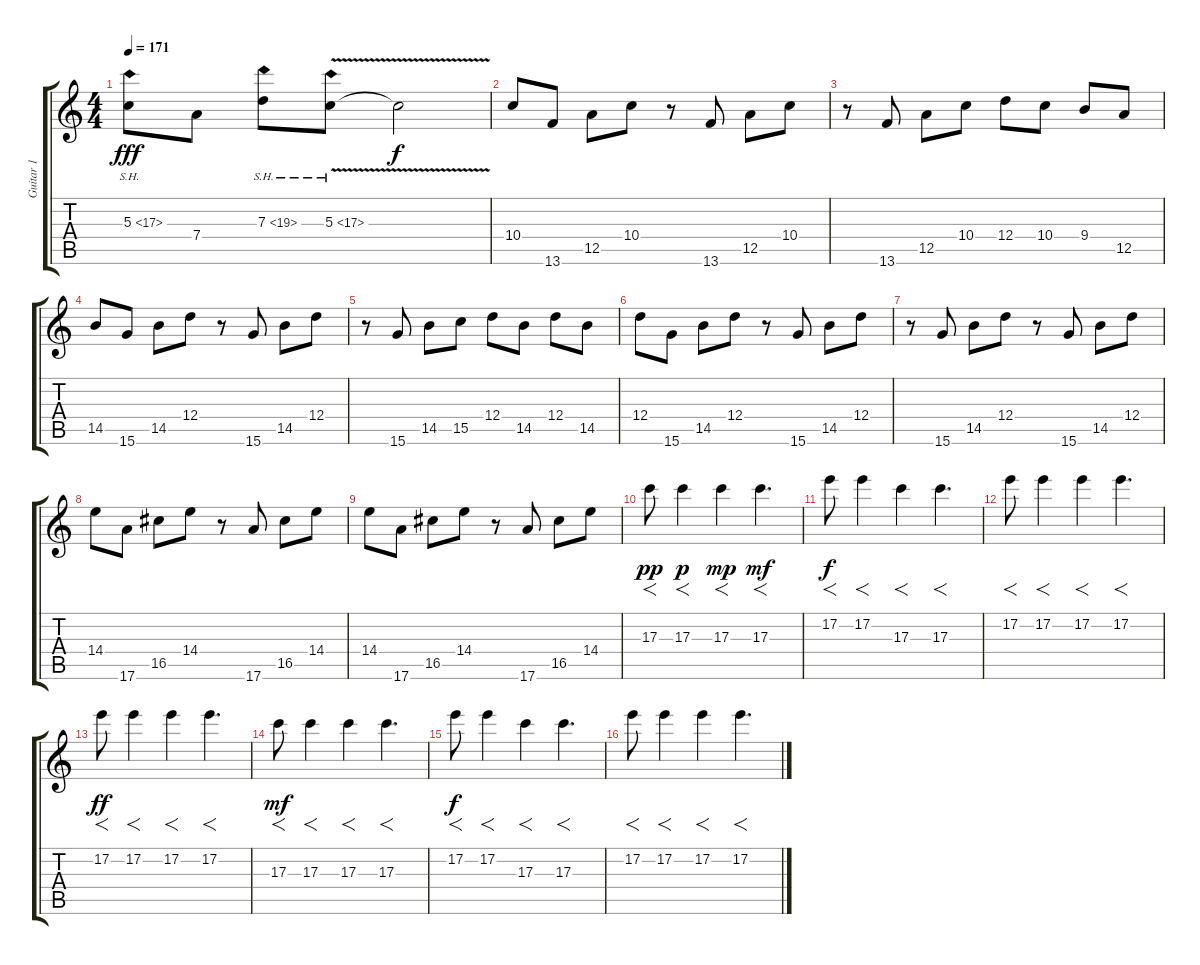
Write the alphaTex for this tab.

\track ("Guitar 1" "Guitar 1") {instrument overdrivenguitar}
\staff {score tabs}
\tuning (E4 B3 G3 D3 A2 E2) {hide}
\ts (4 4)
\tempo 171
\clef g2
\ks c
5.3{sh 12}.8{dy fff} 7.4.8 7.3{sh 12}.8 5.3{sh 12 v}.8 5.3{t}.2{dy f} |
10.4.8 13.6.8 12.5.8 10.4.8 r.8 13.6.8 12.5.8 10.4.8 |
r.8 13.6.8 12.5.8 10.4.8 12.4.8 10.4.8 9.4.8 12.5.8 |
14.5.8 15.6.8 14.5.8 12.4.8 r.8 15.6.8 14.5.8 12.4.8 |
r.8 15.6.8 14.5.8 15.5.8 12.4.8 14.5.8 12.4.8 14.5.8 |
12.4.8 15.6.8 14.5.8 12.4.8 r.8 15.6.8 14.5.8 12.4.8 |
r.8 15.6.8 14.5.8 12.4.8 r.8 15.6.8 14.5.8 12.4.8 |
14.4.8 17.6.8 16.5.8 14.4.8 r.8 17.6.8 16.5.8 14.4.8 |
14.4.8 17.6.8 16.5.8 14.4.8 r.8 17.6.8 16.5.8 14.4.8 |
17.3.8{f dy pp instrument electricpiano1} 17.3.4{f dy p} 17.3.4{f dy mp} 17.3.4{f d dy mf} |
17.2.8{f dy f} 17.2.4{f} 17.3.4{f} 17.3.4{f d} |
17.2.8{f} 17.2.4{f} 17.2.4{f} 17.2.4{f d} |
17.2.8{f dy ff} 17.2.4{f} 17.2.4{f} 17.2.4{f d} |
17.3.8{f dy mf} 17.3.4{f} 17.3.4{f} 17.3.4{f d} |
17.2.8{f dy f} 17.2.4{f} 17.3.4{f} 17.3.4{f d} |
17.2.8{f} 17.2.4{f} 17.2.4{f} 17.2.4{f d}
